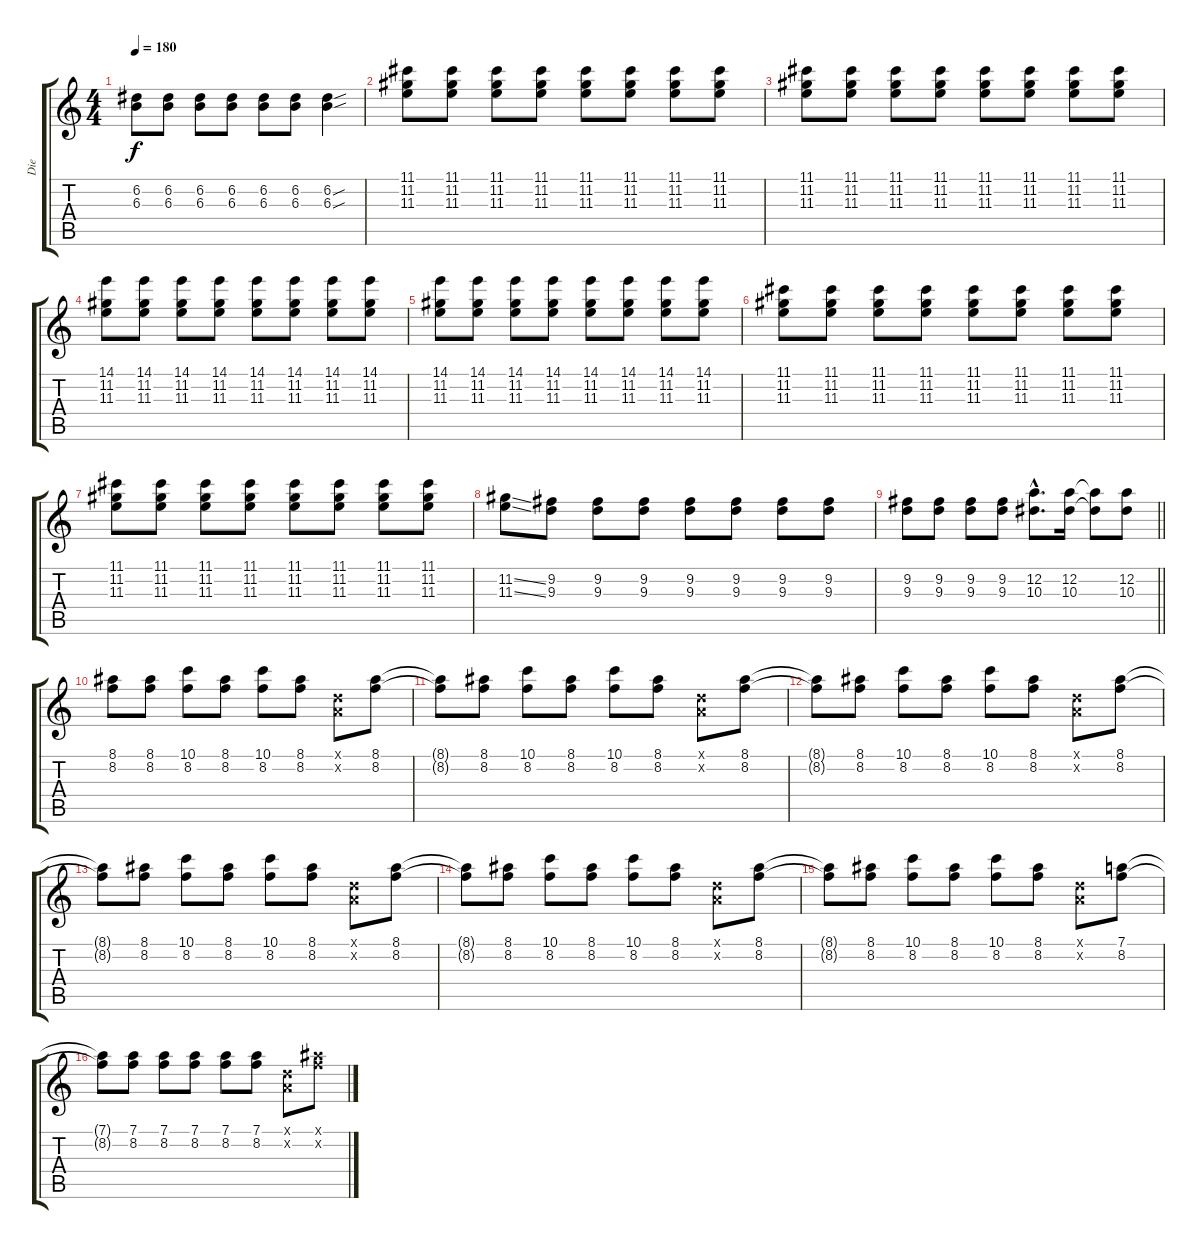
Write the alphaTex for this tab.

\track ("Die" "Die") {instrument distortionguitar}
\staff {score tabs}
\tuning (D4 A3 F3 C3 G2 D2) {hide}
\ts (4 4)
\tempo 180
\clef g2
\ks c
(6.2 6.3).8{dy f} (6.2 6.3).8 (6.2 6.3).8 (6.2 6.3).8 (6.2 6.3).8 (6.2 6.3).8 (6.2{sou} 6.3{sou}).4 |
(11.1 11.2 11.3).8 (11.1 11.2 11.3).8 (11.1 11.2 11.3).8 (11.1 11.2 11.3).8 (11.1 11.2 11.3).8 (11.1 11.2 11.3).8 (11.1 11.2 11.3).8 (11.1 11.2 11.3).8 |
(11.1 11.2 11.3).8 (11.1 11.2 11.3).8 (11.1 11.2 11.3).8 (11.1 11.2 11.3).8 (11.1 11.2 11.3).8 (11.1 11.2 11.3).8 (11.1 11.2 11.3).8 (11.1 11.2 11.3).8 |
(14.1 11.2 11.3).8 (14.1 11.2 11.3).8 (14.1 11.2 11.3).8 (14.1 11.2 11.3).8 (14.1 11.2 11.3).8 (14.1 11.2 11.3).8 (14.1 11.2 11.3).8 (14.1 11.2 11.3).8 |
(14.1 11.2 11.3).8 (14.1 11.2 11.3).8 (14.1 11.2 11.3).8 (14.1 11.2 11.3).8 (14.1 11.2 11.3).8 (14.1 11.2 11.3).8 (14.1 11.2 11.3).8 (14.1 11.2 11.3).8 |
(11.1 11.2 11.3).8 (11.1 11.2 11.3).8 (11.1 11.2 11.3).8 (11.1 11.2 11.3).8 (11.1 11.2 11.3).8 (11.1 11.2 11.3).8 (11.1 11.2 11.3).8 (11.1 11.2 11.3).8 |
(11.1 11.2 11.3).8 (11.1 11.2 11.3).8 (11.1 11.2 11.3).8 (11.1 11.2 11.3).8 (11.1 11.2 11.3).8 (11.1 11.2 11.3).8 (11.1 11.2 11.3).8 (11.1 11.2 11.3).8 |
(11.2{ss} 11.3{ss}).8 (9.2 9.3).8 (9.2 9.3).8 (9.2 9.3).8 (9.2 9.3).8 (9.2 9.3).8 (9.2 9.3).8 (9.2 9.3).8 |
\barLineRight lightlight
(9.2 9.3).8 (9.2 9.3).8 (9.2 9.3).8 (9.2 9.3).8 (12.2{hac} 10.3{hac}).8{d} (12.2 10.3).16 (12.2{t} 10.3{t}).8 (12.2 10.3).8 |
(8.1 8.2).8 (8.1 8.2).8 (10.1 8.2).8 (8.1 8.2).8 (10.1 8.2).8 (8.1 8.2).8 (0.1{x} 0.2{x}).8 (8.1 8.2).8 |
(8.1{t} 8.2{t}).8 (8.1 8.2).8 (10.1 8.2).8 (8.1 8.2).8 (10.1 8.2).8 (8.1 8.2).8 (0.1{x} 0.2{x}).8 (8.1 8.2).8 |
(8.1{t} 8.2{t}).8 (8.1 8.2).8 (10.1 8.2).8 (8.1 8.2).8 (10.1 8.2).8 (8.1 8.2).8 (0.1{x} 0.2{x}).8 (8.1 8.2).8 |
(8.1{t} 8.2{t}).8 (8.1 8.2).8 (10.1 8.2).8 (8.1 8.2).8 (10.1 8.2).8 (8.1 8.2).8 (0.1{x} 0.2{x}).8 (8.1 8.2).8 |
(8.1{t} 8.2{t}).8 (8.1 8.2).8 (10.1 8.2).8 (8.1 8.2).8 (10.1 8.2).8 (8.1 8.2).8 (0.1{x} 0.2{x}).8 (8.1 8.2).8 |
(8.1{t} 8.2{t}).8 (8.1 8.2).8 (10.1 8.2).8 (8.1 8.2).8 (10.1 8.2).8 (8.1 8.2).8 (0.1{x} 0.2{x}).8 (7.1 8.2).8 |
(7.1{t} 8.2{t}).8 (7.1 8.2).8 (7.1 8.2).8 (7.1 8.2).8 (7.1 8.2).8 (7.1 8.2).8 (0.1{x} 0.2{x}).8 (8.1{x} 8.2{x}).8
